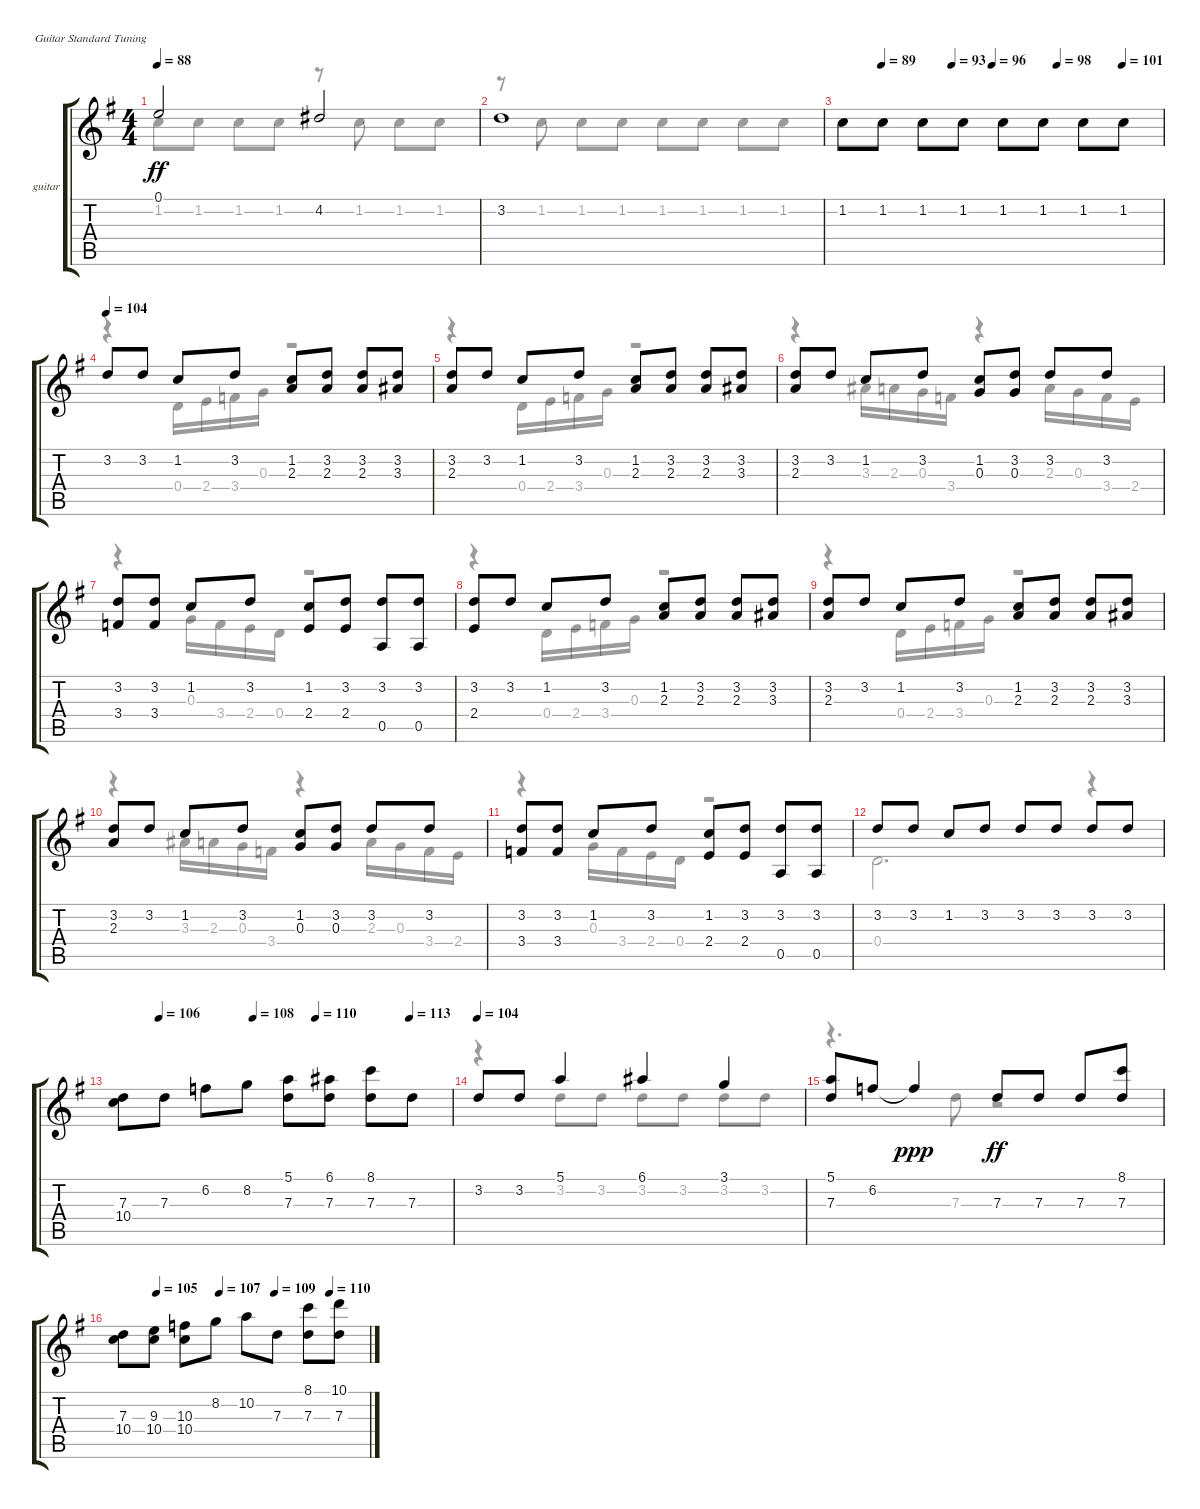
\bracketExtendMode groupsimilarinstruments
\firstSystemTrackNameOrientation horizontal
\otherSystemsTrackNameOrientation horizontal
\track ("guitar" "guitar") {instrument acousticguitarnylon}
\staff {score tabs}
\tuning (E4 B3 G3 D3 A2 E2)
\voice
\ts (4 4)
\tempo 88
\clef g2
\ks g
0.1.2{dy ff} 4.2.2 |
3.2.1 |
\tempo (89 0.125)
\tempo (93 0.34375)
\tempo (96 0.46875)
\tempo (98 0.671875)
\tempo (101 0.875)
1.2.8 1.2.8 1.2.8 1.2.8 1.2.8 1.2.8 1.2.8 1.2.8 |
\tempo 104
3.2.8 3.2.8 1.2.8 3.2.8 (1.2 2.3).8 (3.2 2.3).8 (3.2 2.3).8 (3.2 3.3).8 |
(3.2 2.3).8 3.2.8 1.2.8 3.2.8 (1.2 2.3).8 (3.2 2.3).8 (3.2 2.3).8 (3.2 3.3).8 |
(3.2 2.3).8 3.2.8 1.2.8 3.2.8 (1.2 0.3).8 (3.2 0.3).8 3.2.8 3.2.8 |
(3.2 3.4).8 (3.2 3.4).8 1.2.8 3.2.8 (1.2 2.4).8 (3.2 2.4).8 (3.2 0.5).8 (3.2 0.5).8 |
(3.2 2.4).8 3.2.8 1.2.8 3.2.8 (1.2 2.3).8 (3.2 2.3).8 (3.2 2.3).8 (3.2 3.3).8 |
(3.2 2.3).8 3.2.8 1.2.8 3.2.8 (1.2 2.3).8 (3.2 2.3).8 (3.2 2.3).8 (3.2 3.3).8 |
(3.2 2.3).8 3.2.8 1.2.8 3.2.8 (1.2 0.3).8 (3.2 0.3).8 3.2.8 3.2.8 |
(3.2 3.4).8 (3.2 3.4).8 1.2.8 3.2.8 (1.2 2.4).8 (3.2 2.4).8 (3.2 0.5).8 (3.2 0.5).8 |
3.2.8 3.2.8 1.2.8 3.2.8 3.2.8 3.2.8 3.2.8 3.2.8 |
\tempo (106 0.125)
\tempo (108 0.40625)
\tempo (110 0.59375)
\tempo (113 0.875)
(7.3 10.4).8 7.3.8 6.2.8 8.2.8 (5.1 7.3).8 (6.1 7.3).8 (8.1 7.3).8 7.3.8 |
\tempo 104
3.2.8 3.2.8 5.1.4 6.1.4 3.1.4 |
(5.1 7.3).8 6.2.8 6.2{t}.4{dy ppp} 7.3.8{dy ff} 7.3.8 7.3.8 (8.1 7.3).8 |
\tempo (105 0.15625)
\tempo (107 0.40625)
\tempo (109 0.625)
\tempo (110 0.84375)
(7.3 10.4).8 (9.3 10.4).8 (10.3 10.4).8 8.2.8 10.2.8 7.3.8 (8.1 7.3).8 (10.1 7.3).8
\voice
\clef g2
\ottava regular
\simile none
\ks g
1.2.8{dy ff} 1.2.8 1.2.8 1.2.8 r.8 1.2.8 1.2.8 1.2.8 |
r.8 1.2.8 1.2.8 1.2.8 1.2.8 1.2.8 1.2.8 1.2.8 |
|
r.4 0.4.16 2.4.16 3.4.16 0.3.16 r.2 |
r.4 0.4.16 2.4.16 3.4.16 0.3.16 r.2 |
r.4 3.3.16 2.3.16 0.3.16 3.4.16 r.4 2.3.16 0.3.16 3.4.16 2.4.16 |
r.4 0.3.16 3.4.16 2.4.16 0.4.16 r.2 |
r.4 0.4.16 2.4.16 3.4.16 0.3.16 r.2 |
r.4 0.4.16 2.4.16 3.4.16 0.3.16 r.2 |
r.4 3.3.16 2.3.16 0.3.16 3.4.16 r.4 2.3.16 0.3.16 3.4.16 2.4.16 |
r.4 0.3.16 3.4.16 2.4.16 0.4.16 r.2 |
0.4.2{d} r.4 |
|
r.4 3.2.8 3.2.8 3.2.8 3.2.8 3.2.8 3.2.8 |
r.4{d} 7.3.8 r.2 |
